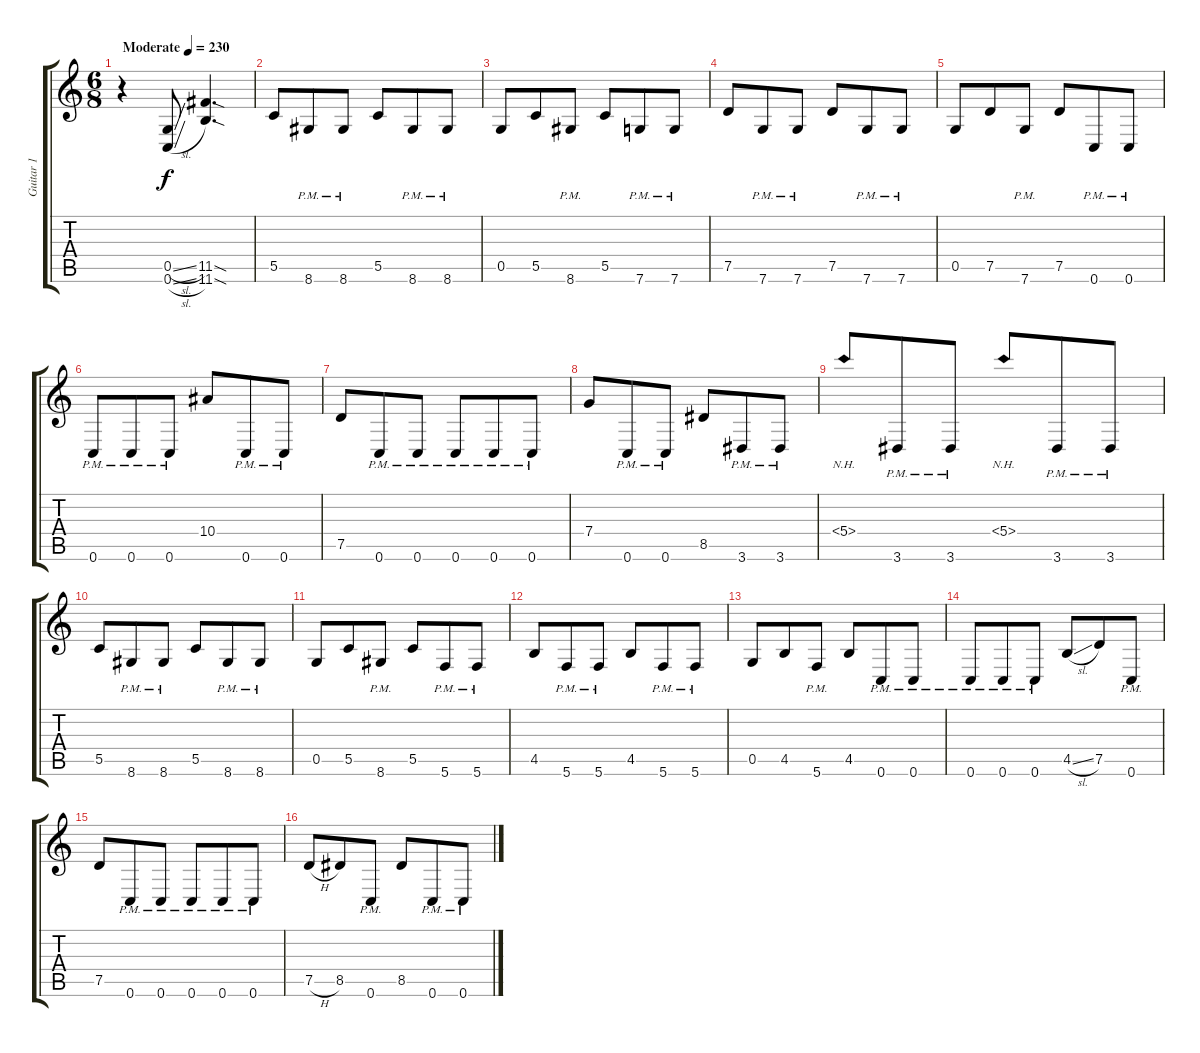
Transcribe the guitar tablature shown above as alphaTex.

\track ("Guitar 1" "Guitar 1") {instrument distortionguitar}
\staff {score tabs}
\tuning (D4 A3 F3 C3 G2 C2) {hide}
\ts (6 8)
\tempo (230 "Moderate")
\clef g2
\ks c
r.4{dy f instrument distortionguitar} (0.5{sl} 0.6{sl}).8 (11.5{sod} 11.6{sod}).4{d} |
5.5.8 8.6{pm}.8 8.6{pm}.8 5.5.8 8.6{pm}.8 8.6{pm}.8 |
0.5.8 5.5.8 8.6{pm}.8 5.5.8 7.6{pm}.8 7.6{pm}.8 |
7.5.8 7.6{pm}.8 7.6{pm}.8 7.5.8 7.6{pm}.8 7.6{pm}.8 |
0.5.8 7.5.8 7.6{pm}.8 7.5.8 0.6{pm}.8 0.6{pm}.8 |
0.6{pm}.8 0.6{pm}.8 0.6{pm}.8 10.4.8 0.6{pm}.8 0.6{pm}.8 |
7.5.8 0.6{pm}.8 0.6{pm}.8 0.6{pm}.8 0.6{pm}.8 0.6{pm}.8 |
7.4.8 0.6{pm}.8 0.6{pm}.8 8.5.8 3.6{pm}.8 3.6{pm}.8 |
5.4{nh}.8 3.6{pm}.8 3.6{pm}.8 5.4{nh}.8 3.6{pm}.8 3.6{pm}.8 |
5.5.8 8.6{pm}.8 8.6{pm}.8 5.5.8 8.6{pm}.8 8.6{pm}.8 |
0.5.8 5.5.8 8.6{pm}.8 5.5.8 5.6{pm}.8 5.6{pm}.8 |
4.5.8 5.6{pm}.8 5.6{pm}.8 4.5.8 5.6{pm}.8 5.6{pm}.8 |
0.5.8 4.5.8 5.6{pm}.8 4.5.8 0.6{pm}.8 0.6{pm}.8 |
0.6{pm}.8 0.6{pm}.8 0.6{pm}.8 4.5{sl}.8 7.5.8 0.6{pm}.8 |
7.5.8 0.6{pm}.8 0.6{pm}.8 0.6{pm}.8 0.6{pm}.8 0.6{pm}.8 |
7.5{h}.8 8.5.8 0.6{pm}.8 8.5.8 0.6{pm}.8 0.6{pm}.8
